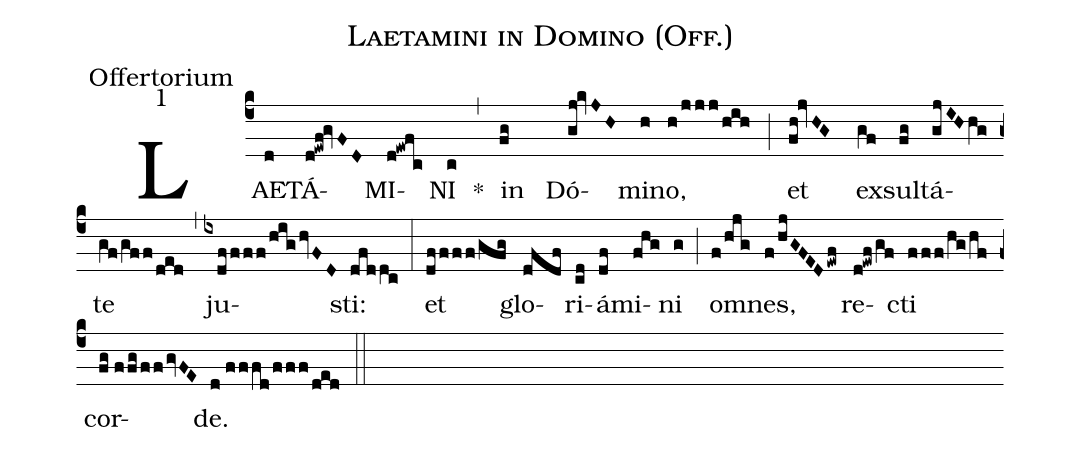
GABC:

name:Laetamini in Domino (Off.);
office-part:Offertorium;
mode:1;
%%
(c4) LAE(d)TÁ(d!ewf!gvFD)MI(d!ewfc)NI(c) *(,) in(fg) Dó(gj!kvJH)mi(h)no,(h/jjj/hih) (;) et(fh!jvHG) ex(gf)sul(fg)tá(gjIH/hg)te(gf/gff/ded) (,) ju(ixdffff/hig/hvFD)sti:(dfddc) (:) et(dffff/gfg) glo(dfdf)ri(cd)á(df)mi(fhg)ni(g) (;) om(f/hjg)nes,(f/hjGFED/ewf) re(d!ewf/gf)cti(fff/hg/hf) cor(fg//ffg/ff/gvFE)de.(d//fffd/fff/ded) (::)
